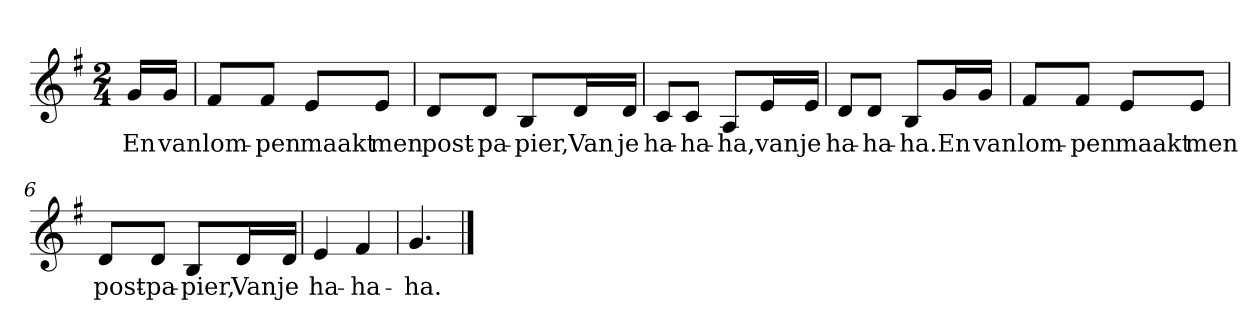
**kern	**text
*part1	*part1
*staff1	*staff1
*clefG2	*
*k[f#]	*
*G:	*
*M2/4	*
*MM120	*
=	=
16g/LL	En
16g/JJ	van
=1	=1
8f#/L	lom-
8f#/J	-pen
8e/L	maakt
8e/J	men
=2	=2
8d/L	post-
8d/J	-pa-
8B/L	-pier,
16d/L	Van
16d/JJ	je
=3	=3
8c/L	ha-
8c/J	-ha-
8A/L	-ha,
16e/L	van
16e/JJ	je
=4	=4
8d/L	ha-
8d/J	-ha-
8B/L	-ha.
16g/L	En
16g/JJ	van
=5	=5
8f#/L	lom-
8f#/J	-pen
8e/L	maakt
8e/J	men
=6	=6
8d/L	post-
8d/J	-pa-
8B/L	-pier,
16d/L	Van
16d/JJ	je
=7	=7
4e	ha-
4f#	-ha-
=8	=8
4.g	-ha.
==	==
*-	*-
